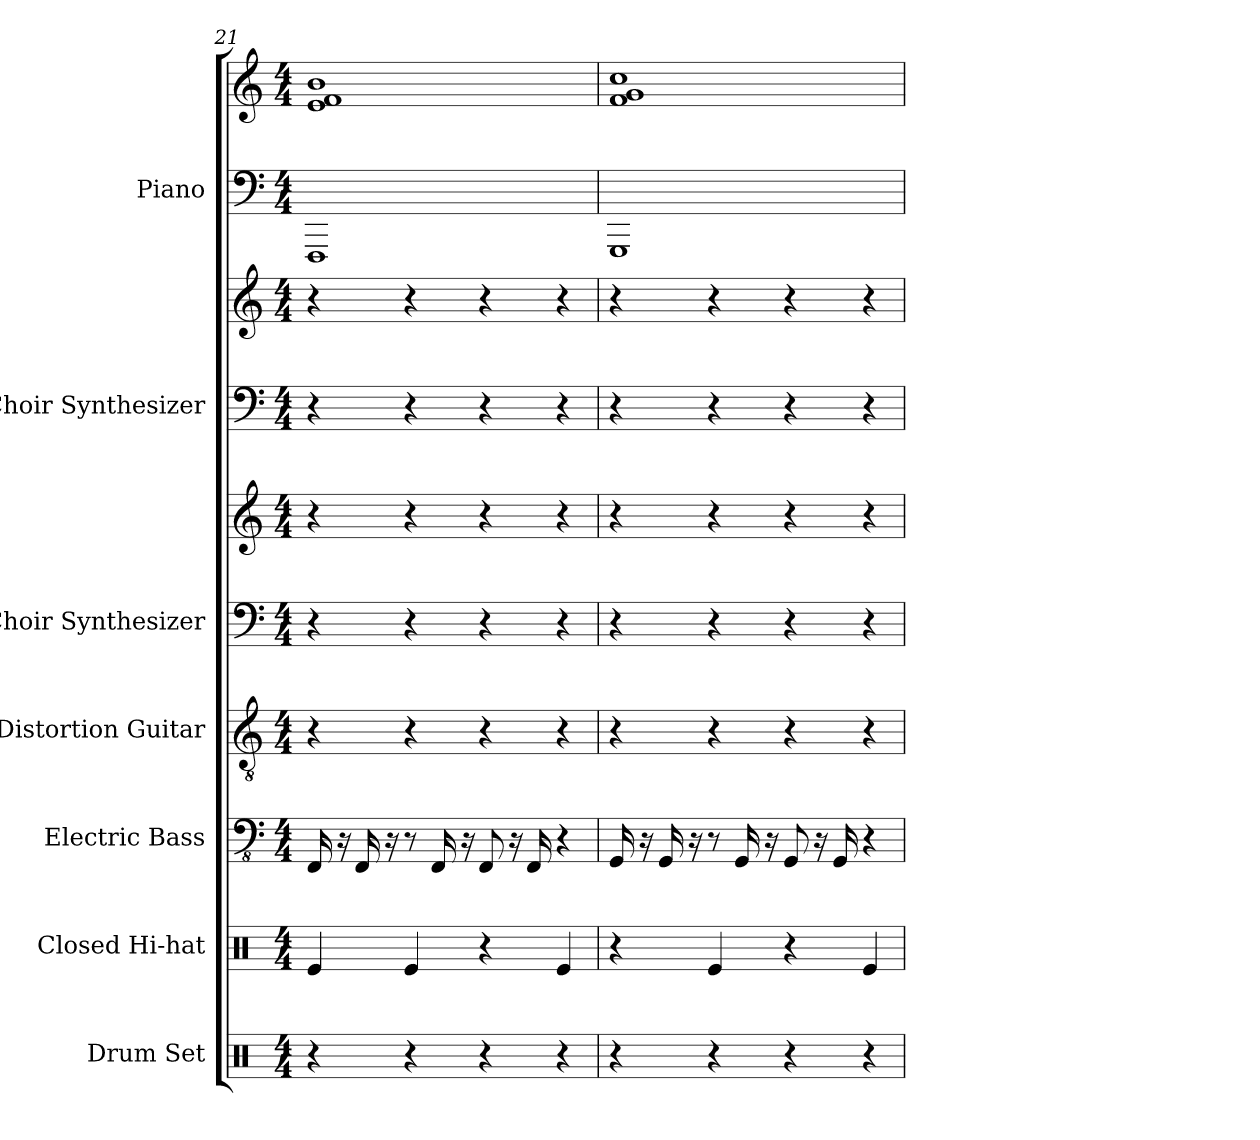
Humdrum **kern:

**kern	**kern	**kern	**kern	**kern	**kern	**kern	**kern	**kern	**kern
*part7	*part6	*part5	*part4	*part3	*part3	*part2	*part2	*part1	*part1
*staff10	*staff9	*staff8	*staff7	*staff6	*staff5	*staff4	*staff3	*staff2	*staff1
*I"Drum Set	*I"Closed Hi-hat	*I"Electric Bass	*I"Distortion Guitar	*I"Choir Synthesizer	*	*I"Choir Synthesizer	*	*I"Piano	*
*I'Drums	*I'Cl HH	*I'El. B.	*I'Dist. Guit.	*I'Synth.	*	*I'Synth.	*	*I'Pno.	*
*clefX	*clefX	*clefFv4	*clefGv2	*clefF4	*clefG2	*clefF4	*clefG2	*clefF4	*clefG2
*k[]	*k[]	*k[]	*k[]	*k[]	*k[]	*k[]	*k[]	*k[]	*k[]
*M4/4	*M4/4	*M4/4	*M4/4	*M4/4	*M4/4	*M4/4	*M4/4	*M4/4	*M4/4
=21	=21	=21	=21	=21	=21	=21	=21	=21	=21
4r	4Re	16FFF	4r	4r	4r	4r	4r	1FFF	1e 1f 1b
.	.	16r	.	.	.	.	.	.	.
.	.	16FFF	.	.	.	.	.	.	.
.	.	16r	.	.	.	.	.	.	.
4r	4Re	8r	4r	4r	4r	4r	4r	.	.
.	.	16FFF	.	.	.	.	.	.	.
.	.	16r	.	.	.	.	.	.	.
4r	4r	8FFF	4r	4r	4r	4r	4r	.	.
.	.	16r	.	.	.	.	.	.	.
.	.	16FFF	.	.	.	.	.	.	.
4r	4Re	4r	4r	4r	4r	4r	4r	.	.
=22	=22	=22	=22	=22	=22	=22	=22	=22	=22
4r	4r	16GGG	4r	4r	4r	4r	4r	1GGG	1f 1g 1cc
.	.	16r	.	.	.	.	.	.	.
.	.	16GGG	.	.	.	.	.	.	.
.	.	16r	.	.	.	.	.	.	.
4r	4Re	8r	4r	4r	4r	4r	4r	.	.
.	.	16GGG	.	.	.	.	.	.	.
.	.	16r	.	.	.	.	.	.	.
4r	4r	8GGG	4r	4r	4r	4r	4r	.	.
.	.	16r	.	.	.	.	.	.	.
.	.	16GGG	.	.	.	.	.	.	.
4r	4Re	4r	4r	4r	4r	4r	4r	.	.
=	=	=	=	=	=	=	=	=	=
*-	*-	*-	*-	*-	*-	*-	*-	*-	*-
